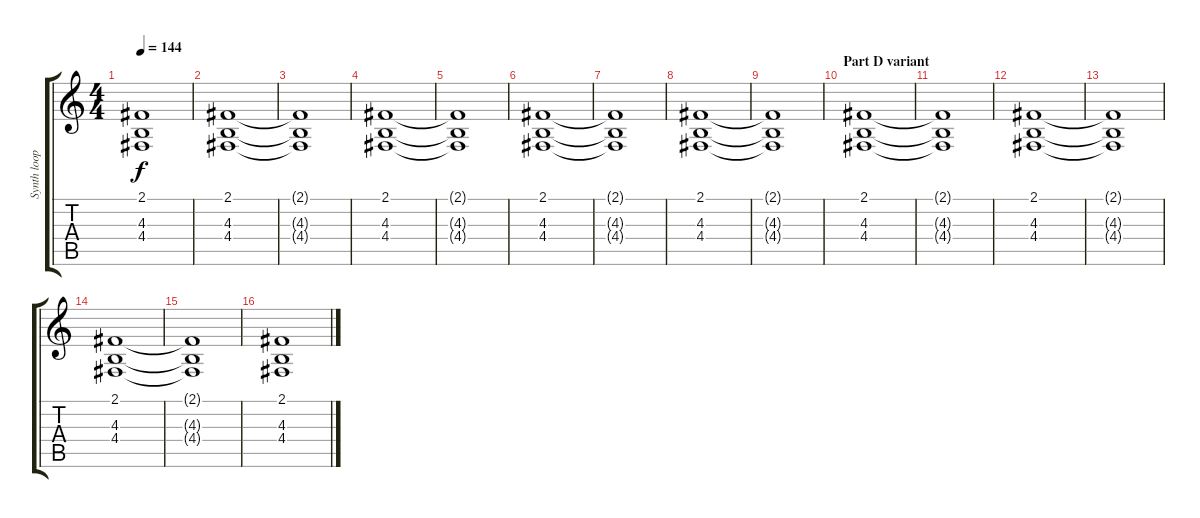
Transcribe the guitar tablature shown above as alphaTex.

\track ("Synth loop 2" "Synth loop") {instrument drawbarorgan}
\staff {score tabs}
\tuning (E4 B3 G3 D3 A2 E2) {hide}
\ts (4 4)
\tempo 144
\clef g2
\ks c
(2.1{t} 4.3{t} 4.4{t}).1{dy f} |
(2.1 4.3 4.4).1 |
(2.1{t} 4.3{t} 4.4{t}).1 |
(2.1 4.3 4.4).1 |
(2.1{t} 4.3{t} 4.4{t}).1 |
(2.1 4.3 4.4).1 |
(2.1{t} 4.3{t} 4.4{t}).1 |
(2.1 4.3 4.4).1 |
(2.1{t} 4.3{t} 4.4{t}).1 |
\section ("" "Part D variant")
(2.1 4.3 4.4).1 |
(2.1{t} 4.3{t} 4.4{t}).1 |
(2.1 4.3 4.4).1 |
(2.1{t} 4.3{t} 4.4{t}).1 |
(2.1 4.3 4.4).1 |
(2.1{t} 4.3{t} 4.4{t}).1 |
(2.1 4.3 4.4).1
